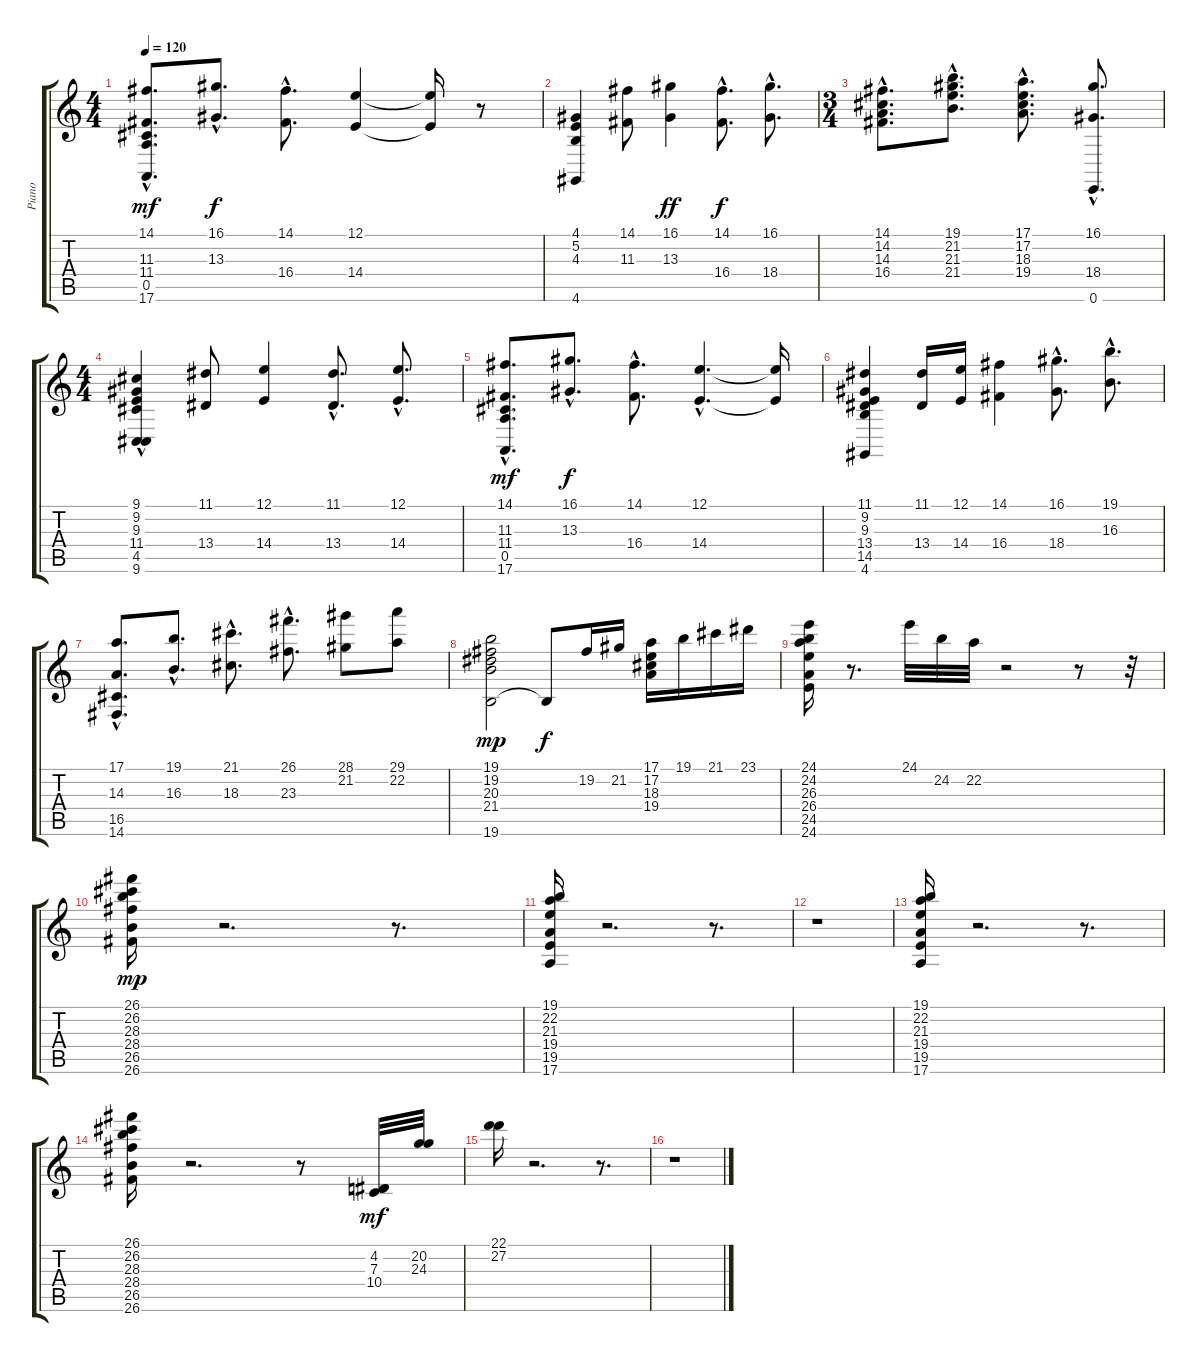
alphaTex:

\track ("Piano" "Piano") {instrument acousticgrandpiano}
\staff {score tabs}
\tuning (E4 B3 G3 D3 A2 E2) {hide}
\ts (4 4)
\tempo 120
\clef g2
\ks c
(14.1{hac} 11.3{hac} 11.4 0.5 17.6).8{d dy mf} (16.1{hac} 13.3{hac}).8{d dy f} (14.1{hac} 16.4{hac}).8{d} (12.1 14.4).4 (12.1{t} 14.4{t}).16 r.8 |
(4.1 5.2 4.3 4.6).4 (14.1 11.3).8 (16.1 13.3).4{dy ff} (14.1{hac} 16.4{hac}).8{d dy f} (16.1{hac} 18.4{hac}).8{d} |
\ts (3 4)
(14.1{hac} 14.2{hac} 14.3{hac} 16.4{hac}).8{d} (19.1{hac} 21.2{hac} 21.3{hac} 21.4{hac}).8{d} (17.1{hac} 17.2{hac} 18.3{hac} 19.4{hac}).8{d} (16.1{hac} 18.4{hac} 0.6{hac}).8{d} |
\ts (4 4)
(9.1{hac} 9.2{hac} 9.3{hac} 11.4{hac} 4.5 9.6).4 (11.1 13.4).8 (12.1 14.4).4 (11.1{hac} 13.4{hac}).8{d} (12.1{hac} 14.4{hac}).8{d} |
(14.1{hac} 11.3{hac} 11.4 0.5 17.6).8{d dy mf} (16.1{hac} 13.3{hac}).8{d dy f} (14.1{hac} 16.4{hac}).8{d} (12.1{hac} 14.4{hac}).4{d} (12.1{t} 14.4{t}).16 |
(11.1 9.2 9.3 13.4 14.5 4.6).4 (11.1 13.4).16 (12.1 14.4).16 (14.1 16.4).4 (16.1{hac} 18.4{hac}).8{d} (19.1{hac} 16.3{hac}).8{d} |
(17.1{hac} 14.3{hac} 16.5 14.6).8{d} (19.1{hac} 16.3{hac}).8{d} (21.1{hac} 18.3{hac}).8{d} (26.1{hac} 23.3{hac}).8{d} (28.1 21.2).8 (29.1 22.2).8 |
(19.1 19.2 20.3 21.4 19.6).2{dy mp} 19.6{t}.8{dy f} 19.2.16 21.2.16 (17.1 17.2 18.3 19.4).16 19.1.16 21.1.16 23.1.16 |
(24.1 24.2 26.3 26.4 24.5 24.6).16 r.8{d} 24.1.32 24.2.32 22.2.32 r.2 r.8 r.32 |
(26.1 26.2 28.3 28.4 26.5 26.6).16{dy mp} r.2{d} r.8{d} |
(19.1 22.2 21.3 19.4 19.5 17.6).16 r.2{d} r.8{d} |
r.1 |
(19.1 22.2 21.3 19.4 19.5 17.6).16 r.2{d} r.8{d} |
(26.1 26.2 28.3 28.4 26.5 26.6).16 r.2{d} r.8 (4.2 7.3 10.4).32{dy mf} (20.2 24.3).32 |
(22.1 27.2).16 r.2{d} r.8{d} |
r.1
